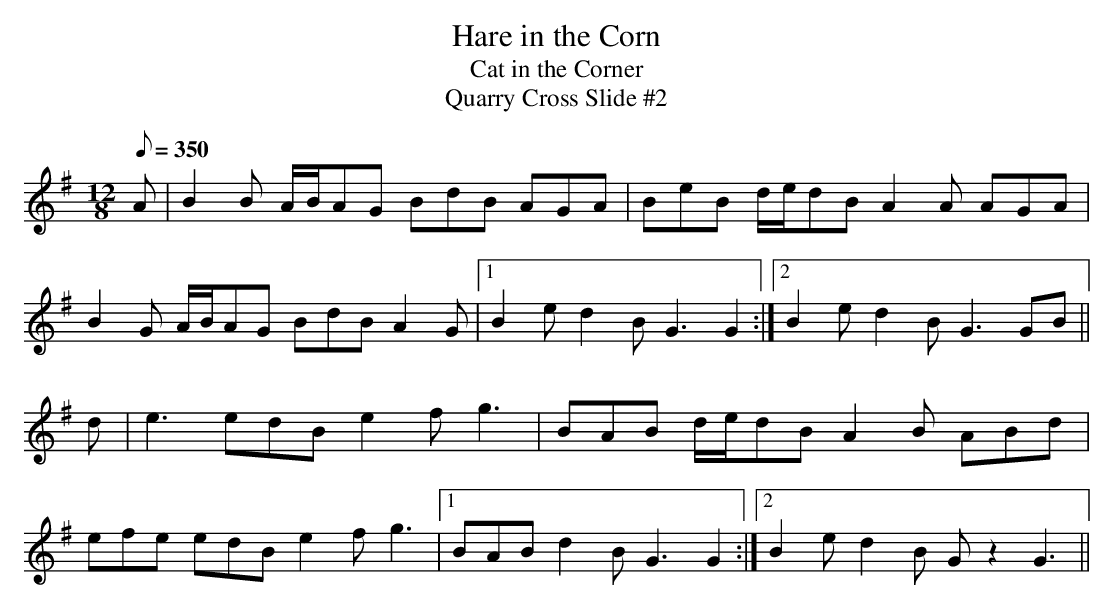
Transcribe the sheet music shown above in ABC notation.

X:1
T: Hare in the Corn
T: Cat in the Corner
T: Quarry Cross Slide #2
L: 1/8
M: 12/8
Q: 350
K: G
A|B2B A/B/AG BdB AGA|BeB d/e/dB A2A AGA|
B2G A/B/AG BdB A2G|1 B2e d2B G3 G2 :|2\
B2e d2B G3 GB||
d|e3 edB e2f g3|BAB d/e/dB A2B ABd|
efe edB e2f g3|1 BAB d2B G3 G2 :|2\
B2e d2B G z2 G3||
